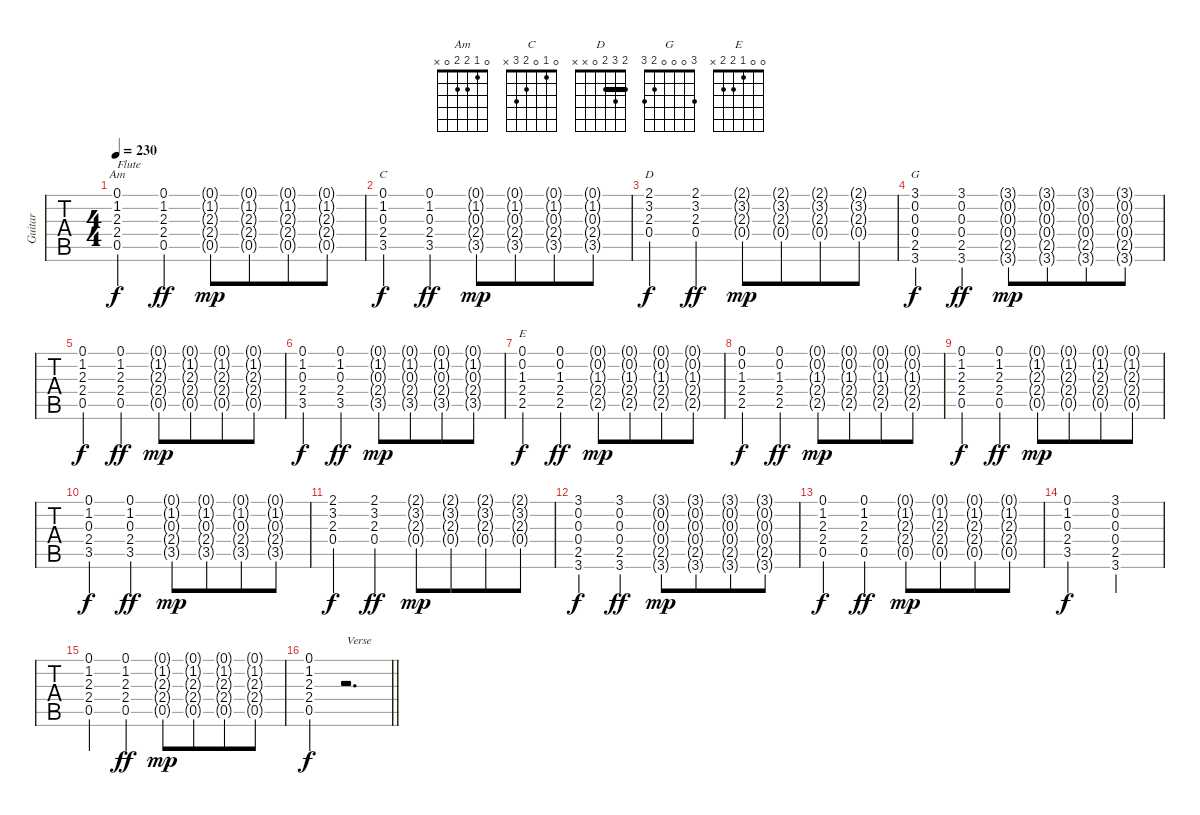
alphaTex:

\track ("Guitar" "Guitar") {instrument acousticguitarnylon}
\staff {tabs}
\tuning (E4 B3 G3 D3 A2 E2) {hide}
\chord ("Am" 0 1 2 2 0 x)
\chord ("C" 0 1 0 2 3 x)
\chord ("D" 2 3 2 0 x x) {barre 2}
\chord ("G" 3 0 0 0 2 3)
\chord ("E" 0 0 1 2 2 x)
\ts (4 4)
\tempo 230
\clef g2
\ks c
(0.1 1.2 2.3 2.4 0.5).4{ch "Am" txt "Flute" dy f} (0.1{ac} 1.2{ac} 2.3{ac} 2.4{ac} 0.5{ac}).4{dy ff} (0.1{g} 1.2{g} 2.3{g} 2.4{g} 0.5{g}).8{dy mp} (0.1{g} 1.2{g} 2.3{g} 2.4{g} 0.5{g}).8{beam merge} (0.1{g} 1.2{g} 2.3{g} 2.4{g} 0.5{g}).8 (0.1{g} 1.2{g} 2.3{g} 2.4{g} 0.5{g}).8 |
(0.1 1.2 0.3 2.4 3.5).4{ch "C" dy f} (0.1{ac} 1.2{ac} 0.3{ac} 2.4{ac} 3.5{ac}).4{dy ff} (0.1{g} 1.2{g} 0.3{g} 2.4{g} 3.5{g}).8{dy mp} (0.1{g} 1.2{g} 0.3{g} 2.4{g} 3.5{g}).8{beam merge} (0.1{g} 1.2{g} 0.3{g} 2.4{g} 3.5{g}).8 (0.1{g} 1.2{g} 0.3{g} 2.4{g} 3.5{g}).8 |
(2.1 3.2 2.3 0.4).4{ch "D" dy f} (2.1{ac} 3.2{ac} 2.3{ac} 0.4{ac}).4{dy ff} (2.1{g} 3.2{g} 2.3{g} 0.4{g}).8{dy mp} (2.1{g} 3.2{g} 2.3{g} 0.4{g}).8{beam merge} (2.1{g} 3.2{g} 2.3{g} 0.4{g}).8 (2.1{g} 3.2{g} 2.3{g} 0.4{g}).8 |
(3.1 0.2 0.3 0.4 2.5 3.6).4{ch "G" dy f} (3.1{ac} 0.2{ac} 0.3{ac} 0.4{ac} 2.5{ac} 3.6{ac}).4{dy ff} (3.1{g} 0.2{g} 0.3{g} 0.4{g} 2.5{g} 3.6{g}).8{dy mp} (3.1{g} 0.2{g} 0.3{g} 0.4{g} 2.5{g} 3.6{g}).8{beam merge} (3.1{g} 0.2{g} 0.3{g} 0.4{g} 2.5{g} 3.6{g}).8 (3.1{g} 0.2{g} 0.3{g} 0.4{g} 2.5{g} 3.6{g}).8 |
(0.1 1.2 2.3 2.4 0.5).4{dy f} (0.1{ac} 1.2{ac} 2.3{ac} 2.4{ac} 0.5{ac}).4{dy ff} (0.1{g} 1.2{g} 2.3{g} 2.4{g} 0.5{g}).8{dy mp} (0.1{g} 1.2{g} 2.3{g} 2.4{g} 0.5{g}).8{beam merge} (0.1{g} 1.2{g} 2.3{g} 2.4{g} 0.5{g}).8 (0.1{g} 1.2{g} 2.3{g} 2.4{g} 0.5{g}).8 |
(0.1 1.2 0.3 2.4 3.5).4{dy f} (0.1{ac} 1.2{ac} 0.3{ac} 2.4{ac} 3.5{ac}).4{dy ff} (0.1{g} 1.2{g} 0.3{g} 2.4{g} 3.5{g}).8{dy mp} (0.1{g} 1.2{g} 0.3{g} 2.4{g} 3.5{g}).8{beam merge} (0.1{g} 1.2{g} 0.3{g} 2.4{g} 3.5{g}).8 (0.1{g} 1.2{g} 0.3{g} 2.4{g} 3.5{g}).8 |
(0.1 0.2 1.3 2.4 2.5).4{ch "E" dy f} (0.1{ac} 0.2{ac} 1.3{ac} 2.4{ac} 2.5{ac}).4{dy ff} (0.1{g} 0.2{g} 1.3{g} 2.4{g} 2.5{g}).8{dy mp} (0.1{g} 0.2{g} 1.3{g} 2.4{g} 2.5{g}).8{beam merge} (0.1{g} 0.2{g} 1.3{g} 2.4{g} 2.5{g}).8 (0.1{g} 0.2{g} 1.3{g} 2.4{g} 2.5{g}).8 |
(0.1 0.2 1.3 2.4 2.5).4{dy f} (0.1{ac} 0.2{ac} 1.3{ac} 2.4{ac} 2.5{ac}).4{dy ff} (0.1{g} 0.2{g} 1.3{g} 2.4{g} 2.5{g}).8{dy mp} (0.1{g} 0.2{g} 1.3{g} 2.4{g} 2.5{g}).8{beam merge} (0.1{g} 0.2{g} 1.3{g} 2.4{g} 2.5{g}).8 (0.1{g} 0.2{g} 1.3{g} 2.4{g} 2.5{g}).8 |
(0.1 1.2 2.3 2.4 0.5).4{dy f} (0.1{ac} 1.2{ac} 2.3{ac} 2.4{ac} 0.5{ac}).4{dy ff} (0.1{g} 1.2{g} 2.3{g} 2.4{g} 0.5{g}).8{dy mp} (0.1{g} 1.2{g} 2.3{g} 2.4{g} 0.5{g}).8{beam merge} (0.1{g} 1.2{g} 2.3{g} 2.4{g} 0.5{g}).8 (0.1{g} 1.2{g} 2.3{g} 2.4{g} 0.5{g}).8 |
(0.1 1.2 0.3 2.4 3.5).4{dy f} (0.1{ac} 1.2{ac} 0.3{ac} 2.4{ac} 3.5{ac}).4{dy ff} (0.1{g} 1.2{g} 0.3{g} 2.4{g} 3.5{g}).8{dy mp} (0.1{g} 1.2{g} 0.3{g} 2.4{g} 3.5{g}).8{beam merge} (0.1{g} 1.2{g} 0.3{g} 2.4{g} 3.5{g}).8 (0.1{g} 1.2{g} 0.3{g} 2.4{g} 3.5{g}).8 |
(2.1 3.2 2.3 0.4).4{dy f} (2.1{ac} 3.2{ac} 2.3{ac} 0.4{ac}).4{dy ff} (2.1{g} 3.2{g} 2.3{g} 0.4{g}).8{dy mp} (2.1{g} 3.2{g} 2.3{g} 0.4{g}).8{beam merge} (2.1{g} 3.2{g} 2.3{g} 0.4{g}).8 (2.1{g} 3.2{g} 2.3{g} 0.4{g}).8 |
(3.1 0.2 0.3 0.4 2.5 3.6).4{dy f} (3.1{ac} 0.2{ac} 0.3{ac} 0.4{ac} 2.5{ac} 3.6{ac}).4{dy ff} (3.1{g} 0.2{g} 0.3{g} 0.4{g} 2.5{g} 3.6{g}).8{dy mp} (3.1{g} 0.2{g} 0.3{g} 0.4{g} 2.5{g} 3.6{g}).8{beam merge} (3.1{g} 0.2{g} 0.3{g} 0.4{g} 2.5{g} 3.6{g}).8 (3.1{g} 0.2{g} 0.3{g} 0.4{g} 2.5{g} 3.6{g}).8 |
(0.1 1.2 2.3 2.4 0.5).4{dy f} (0.1{ac} 1.2{ac} 2.3{ac} 2.4{ac} 0.5{ac}).4{dy ff} (0.1{g} 1.2{g} 2.3{g} 2.4{g} 0.5{g}).8{dy mp} (0.1{g} 1.2{g} 2.3{g} 2.4{g} 0.5{g}).8{beam merge} (0.1{g} 1.2{g} 2.3{g} 2.4{g} 0.5{g}).8 (0.1{g} 1.2{g} 2.3{g} 2.4{g} 0.5{g}).8 |
(0.1 1.2 0.3 2.4 3.5).2{dy f} (3.1 0.2 0.3 0.4 2.5 3.6).2 |
(0.1 1.2 2.3 2.4 0.5).4 (0.1{ac} 1.2{ac} 2.3{ac} 2.4{ac} 0.5{ac}).4{dy ff} (0.1{g} 1.2{g} 2.3{g} 2.4{g} 0.5{g}).8{dy mp} (0.1{g} 1.2{g} 2.3{g} 2.4{g} 0.5{g}).8{beam merge} (0.1{g} 1.2{g} 2.3{g} 2.4{g} 0.5{g}).8 (0.1{g} 1.2{g} 2.3{g} 2.4{g} 0.5{g}).8 |
\barLineRight lightlight
(0.1 1.2 2.3 2.4 0.5).4{dy f} r.2{d txt "Verse"}
